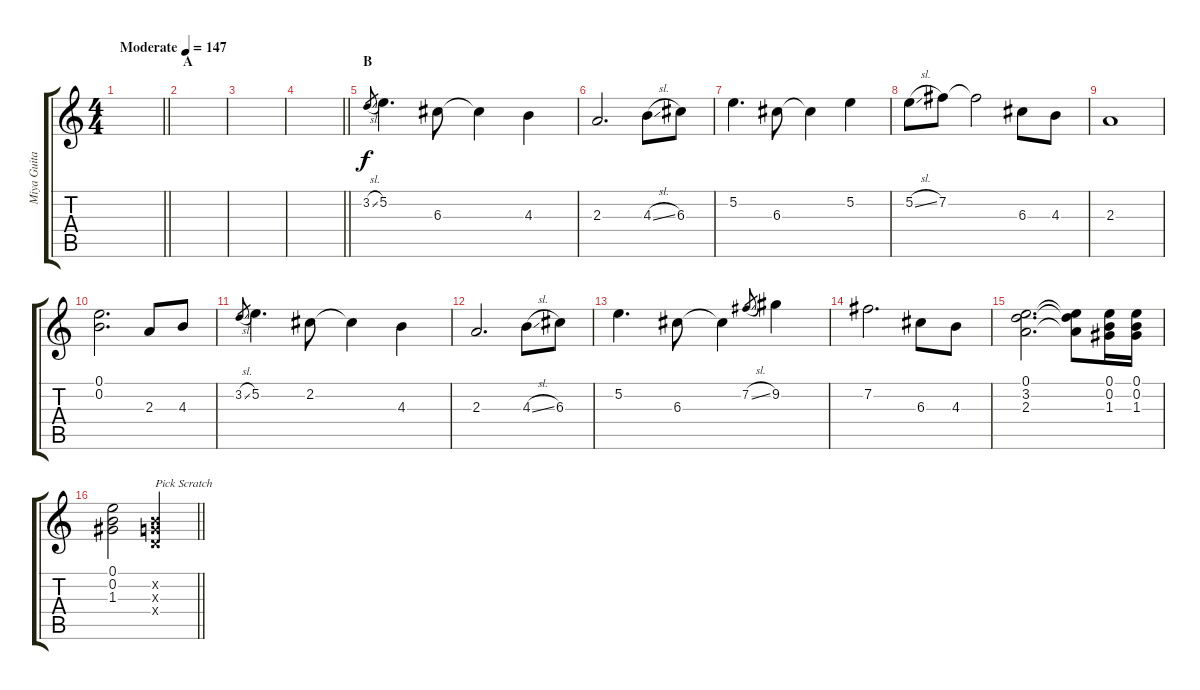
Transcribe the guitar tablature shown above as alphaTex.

\track ("Miya Guitar III" "Miya Guita") {instrument distortionguitar}
\staff {score tabs}
\tuning (E4 B3 G3 D3 A2 E2) {hide}
\ts (4 4)
\tempo (147 "Moderate")
\clef g2
\barLineRight lightlight
\ks c
|
\section ("" "A")
|
|
\barLineRight lightlight
|
\section ("" "B")
3.2{sl}.8{gr} 5.2.4{d} 6.3.8 6.3{t}.4 4.3.4 |
2.3.2{d} 4.3{sl}.8 6.3.8 |
5.2.4{d} 6.3.8 6.3{t}.4 5.2.4 |
5.2{sl}.8 7.2.8 7.2{t}.2 6.3.8 4.3.8 |
2.3.1 |
(0.1 0.2).2{d} 2.3.8 4.3.8 |
3.2{sl}.8{gr} 5.2.4{d} 2.2.8 2.2{t}.4 4.3.4 |
2.3.2{d} 4.3{sl}.8 6.3.8 |
5.2.4{d} 6.3.8 6.3{t}.4 7.2{sl}.8{gr} 9.2.4 |
7.2.2{d} 6.3.8 4.3.8 |
(0.1 3.2 2.3).2{d} (0.1{t} 3.2{t} 2.3{t}).8 (0.1 0.2 1.3).16 (0.1 0.2 1.3).16 |
\barLineRight lightlight
(0.1 0.2 1.3).2 (0.2{x} 0.3{x} 0.4{x}).2{txt "Pick Scratch"}
